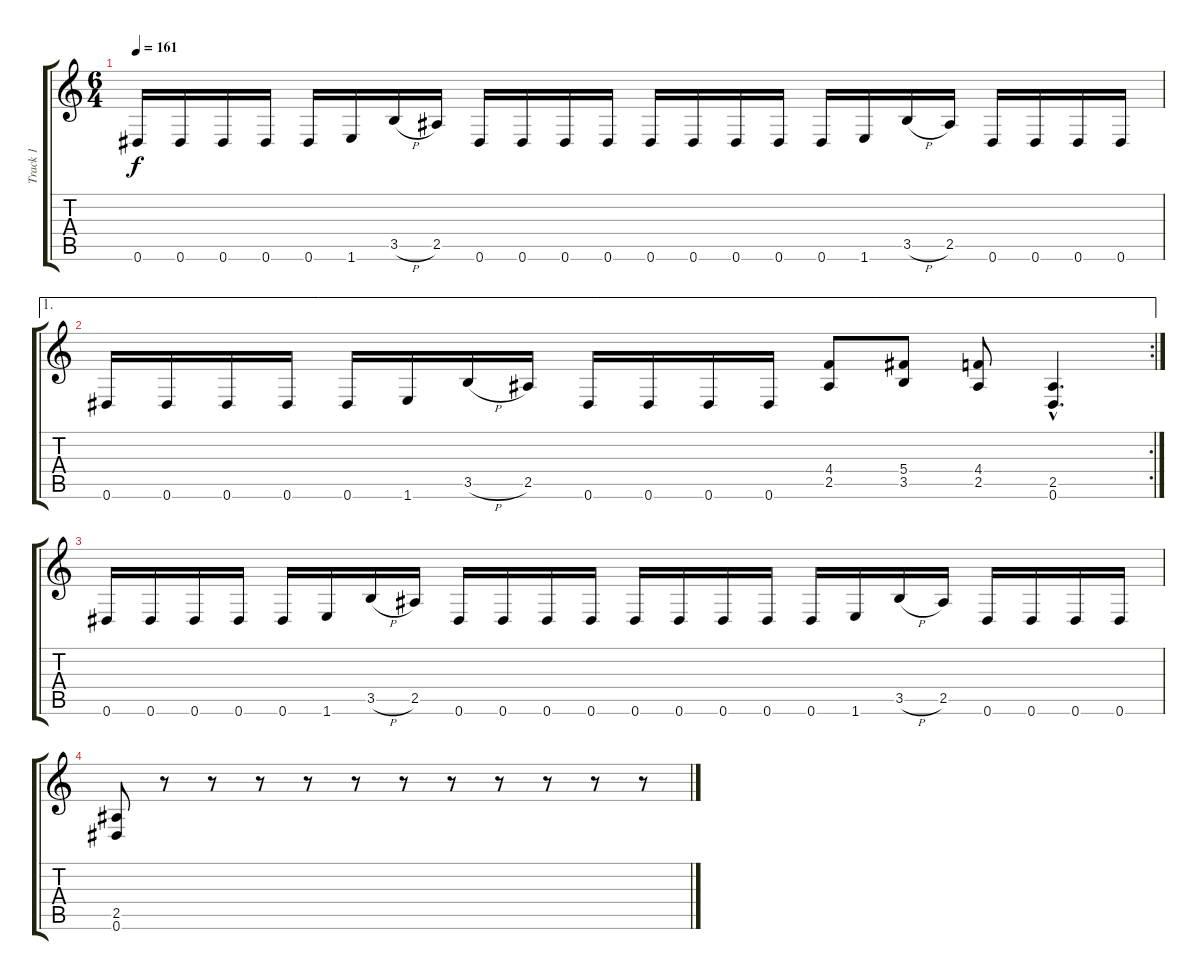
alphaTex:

\track ("Track 1" "Track 1") {instrument distortionguitar}
\staff {score tabs}
\tuning (Eb4 Bb3 Gb3 Db3 Ab2 Eb2) {hide}
\ts (6 4)
\tempo 161
\clef g2
\ks c
0.6.16{dy f} 0.6.16 0.6.16 0.6.16 0.6.16 1.6.16 3.5{h}.16 2.5.16 0.6.16 0.6.16 0.6.16 0.6.16 0.6.16 0.6.16 0.6.16 0.6.16 0.6.16 1.6.16 3.5{h}.16 2.5.16 0.6.16 0.6.16 0.6.16 0.6.16 |
\ae 1
\rc 2
0.6.16 0.6.16 0.6.16 0.6.16 0.6.16 1.6.16 3.5{h}.16 2.5.16 0.6.16 0.6.16 0.6.16 0.6.16 (4.4 2.5).8 (5.4 3.5).8 (4.4 2.5).8 (2.5{hac} 0.6{hac}).4{d} |
0.6.16 0.6.16 0.6.16 0.6.16 0.6.16 1.6.16 3.5{h}.16 2.5.16 0.6.16 0.6.16 0.6.16 0.6.16 0.6.16 0.6.16 0.6.16 0.6.16 0.6.16 1.6.16 3.5{h}.16 2.5.16 0.6.16 0.6.16 0.6.16 0.6.16 |
(2.5 0.6).8 r.8 r.8 r.8 r.8 r.8 r.8 r.8 r.8 r.8 r.8 r.8
